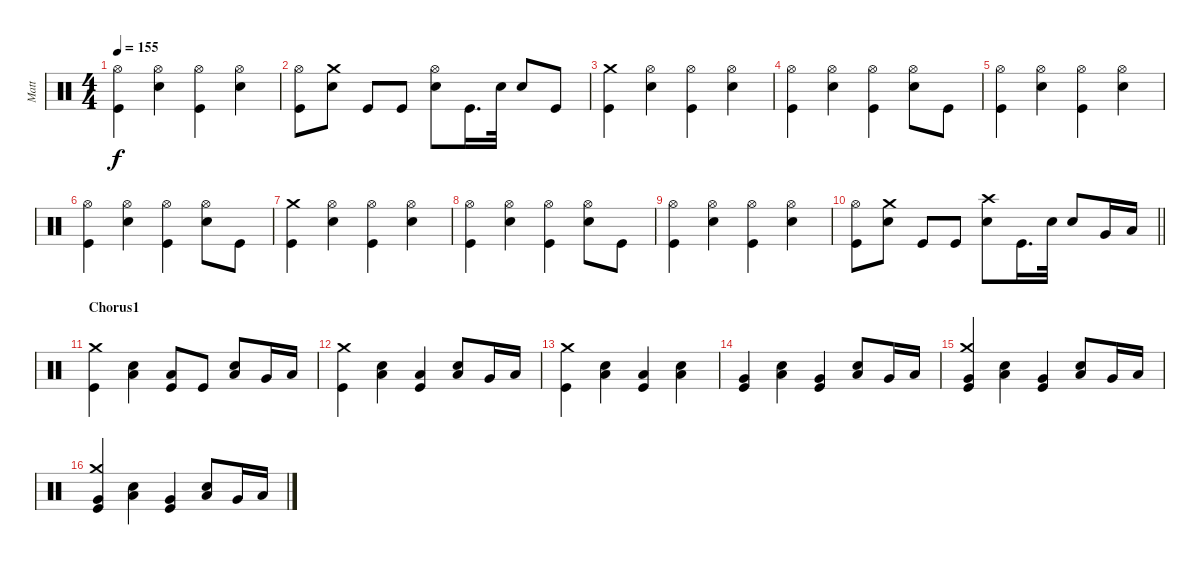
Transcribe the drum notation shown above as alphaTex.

\track ("Matt" "Matt") {instrument percussion}
\staff {score}
\articulation defaults
\ts (4 4)
\tempo 155
\clef neutral
\ks c
("Kick (hit)" "Hi-Hat (open)").4{dy f} ("Electric Snare (hit)" "Hi-Hat (open)").4 ("Kick (hit)" "Hi-Hat (open)").4 ("Electric Snare (hit)" "Hi-Hat (open)").4 |
("Kick (hit)" "Hi-Hat (open)").8 ("Electric Snare (hit)" "Crash medium (hit)").8 "Kick (hit)".8 "Kick (hit)".8 ("Hi-Hat (open)" "Electric Snare (hit)").8 "Kick (hit)".16{d} "Electric Snare (hit)".32 "Electric Snare (hit)".8 "Kick (hit)".8 |
("Kick (hit)" "Crash medium (hit)").4 ("Hi-Hat (open)" "Electric Snare (hit)").4 ("Hi-Hat (open)" "Kick (hit)").4 ("Hi-Hat (open)" "Electric Snare (hit)").4 |
("Kick (hit)" "Hi-Hat (open)").4 ("Electric Snare (hit)" "Hi-Hat (open)").4 ("Kick (hit)" "Hi-Hat (open)").4 ("Electric Snare (hit)" "Hi-Hat (open)").8 "Kick (hit)".8 |
("Kick (hit)" "Hi-Hat (open)").4 ("Electric Snare (hit)" "Hi-Hat (open)").4 ("Kick (hit)" "Hi-Hat (open)").4 ("Electric Snare (hit)" "Hi-Hat (open)").4 |
("Kick (hit)" "Hi-Hat (open)").4 ("Electric Snare (hit)" "Hi-Hat (open)").4 ("Kick (hit)" "Hi-Hat (open)").4 ("Electric Snare (hit)" "Hi-Hat (open)").8 "Kick (hit)".8 |
("Kick (hit)" "Crash medium (hit)").4 ("Electric Snare (hit)" "Hi-Hat (open)").4 ("Kick (hit)" "Hi-Hat (open)").4 ("Electric Snare (hit)" "Hi-Hat (open)").4 |
("Kick (hit)" "Hi-Hat (open)").4 ("Electric Snare (hit)" "Hi-Hat (open)").4 ("Kick (hit)" "Hi-Hat (open)").4 ("Electric Snare (hit)" "Hi-Hat (open)").8 "Kick (hit)".8 |
("Kick (hit)" "Hi-Hat (open)").4 ("Electric Snare (hit)" "Hi-Hat (open)").4 ("Kick (hit)" "Hi-Hat (open)").4 ("Electric Snare (hit)" "Hi-Hat (open)").4 |
\barLineRight lightlight
("Kick (hit)" "Hi-Hat (open)").8 ("Electric Snare (hit)" "Crash medium (hit)").8 "Kick (hit)".8 "Kick (hit)".8 ("Crash high (hit)" "Electric Snare (hit)").8 "Kick (hit)".16{d} "Electric Snare (hit)".32 "Electric Snare (hit)".8 "Very Low Tom (hit)".16 "Low Floor Tom (hit)".16 |
\section ("" "Chorus1")
("Kick (hit)" "Crash medium (hit)").4 ("Low Floor Tom (hit)" "Electric Snare (hit)").4 ("Low Floor Tom (hit)" "Kick (hit)").8 "Kick (hit)".8 ("Low Tom (hit)" "Electric Snare (hit)").8 "Very Low Tom (hit)".16 "Low Floor Tom (hit)".16 |
("Kick (hit)" "Crash medium (hit)").4 ("Low Floor Tom (hit)" "Electric Snare (hit)").4 ("Low Floor Tom (hit)" "Kick (hit)").4 ("Low Tom (hit)" "Electric Snare (hit)").8 "Very Low Tom (hit)".16 "Low Floor Tom (hit)".16 |
("Crash medium (hit)" "Kick (hit)").4 ("Low Floor Tom (hit)" "Electric Snare (hit)").4 ("Kick (hit)" "Low Floor Tom (hit)").4 ("Electric Snare (hit)" "Low Floor Tom (hit)").4 |
("Kick (hit)" "Very Low Tom (hit)").4 ("Electric Snare (hit)" "Low Floor Tom (hit)").4 ("Kick (hit)" "Very Low Tom (hit)").4 ("Low Tom (hit)" "Electric Snare (hit)").8 "Very Low Tom (hit)".16 "Low Floor Tom (hit)".16 |
("Crash medium (hit)" "Kick (hit)" "Very Low Tom (hit)").4 ("Electric Snare (hit)" "Low Tom (hit)").4 ("Kick (hit)" "Very Low Tom (hit)").4 ("Low Tom (hit)" "Electric Snare (hit)").8 "Very Low Tom (hit)".16 "Low Floor Tom (hit)".16 |
("Crash medium (hit)" "Kick (hit)" "Very Low Tom (hit)").4 ("Electric Snare (hit)" "Low Tom (hit)").4 ("Kick (hit)" "Very Low Tom (hit)").4 ("Low Tom (hit)" "Electric Snare (hit)").8 "Very Low Tom (hit)".16 "Low Floor Tom (hit)".16
